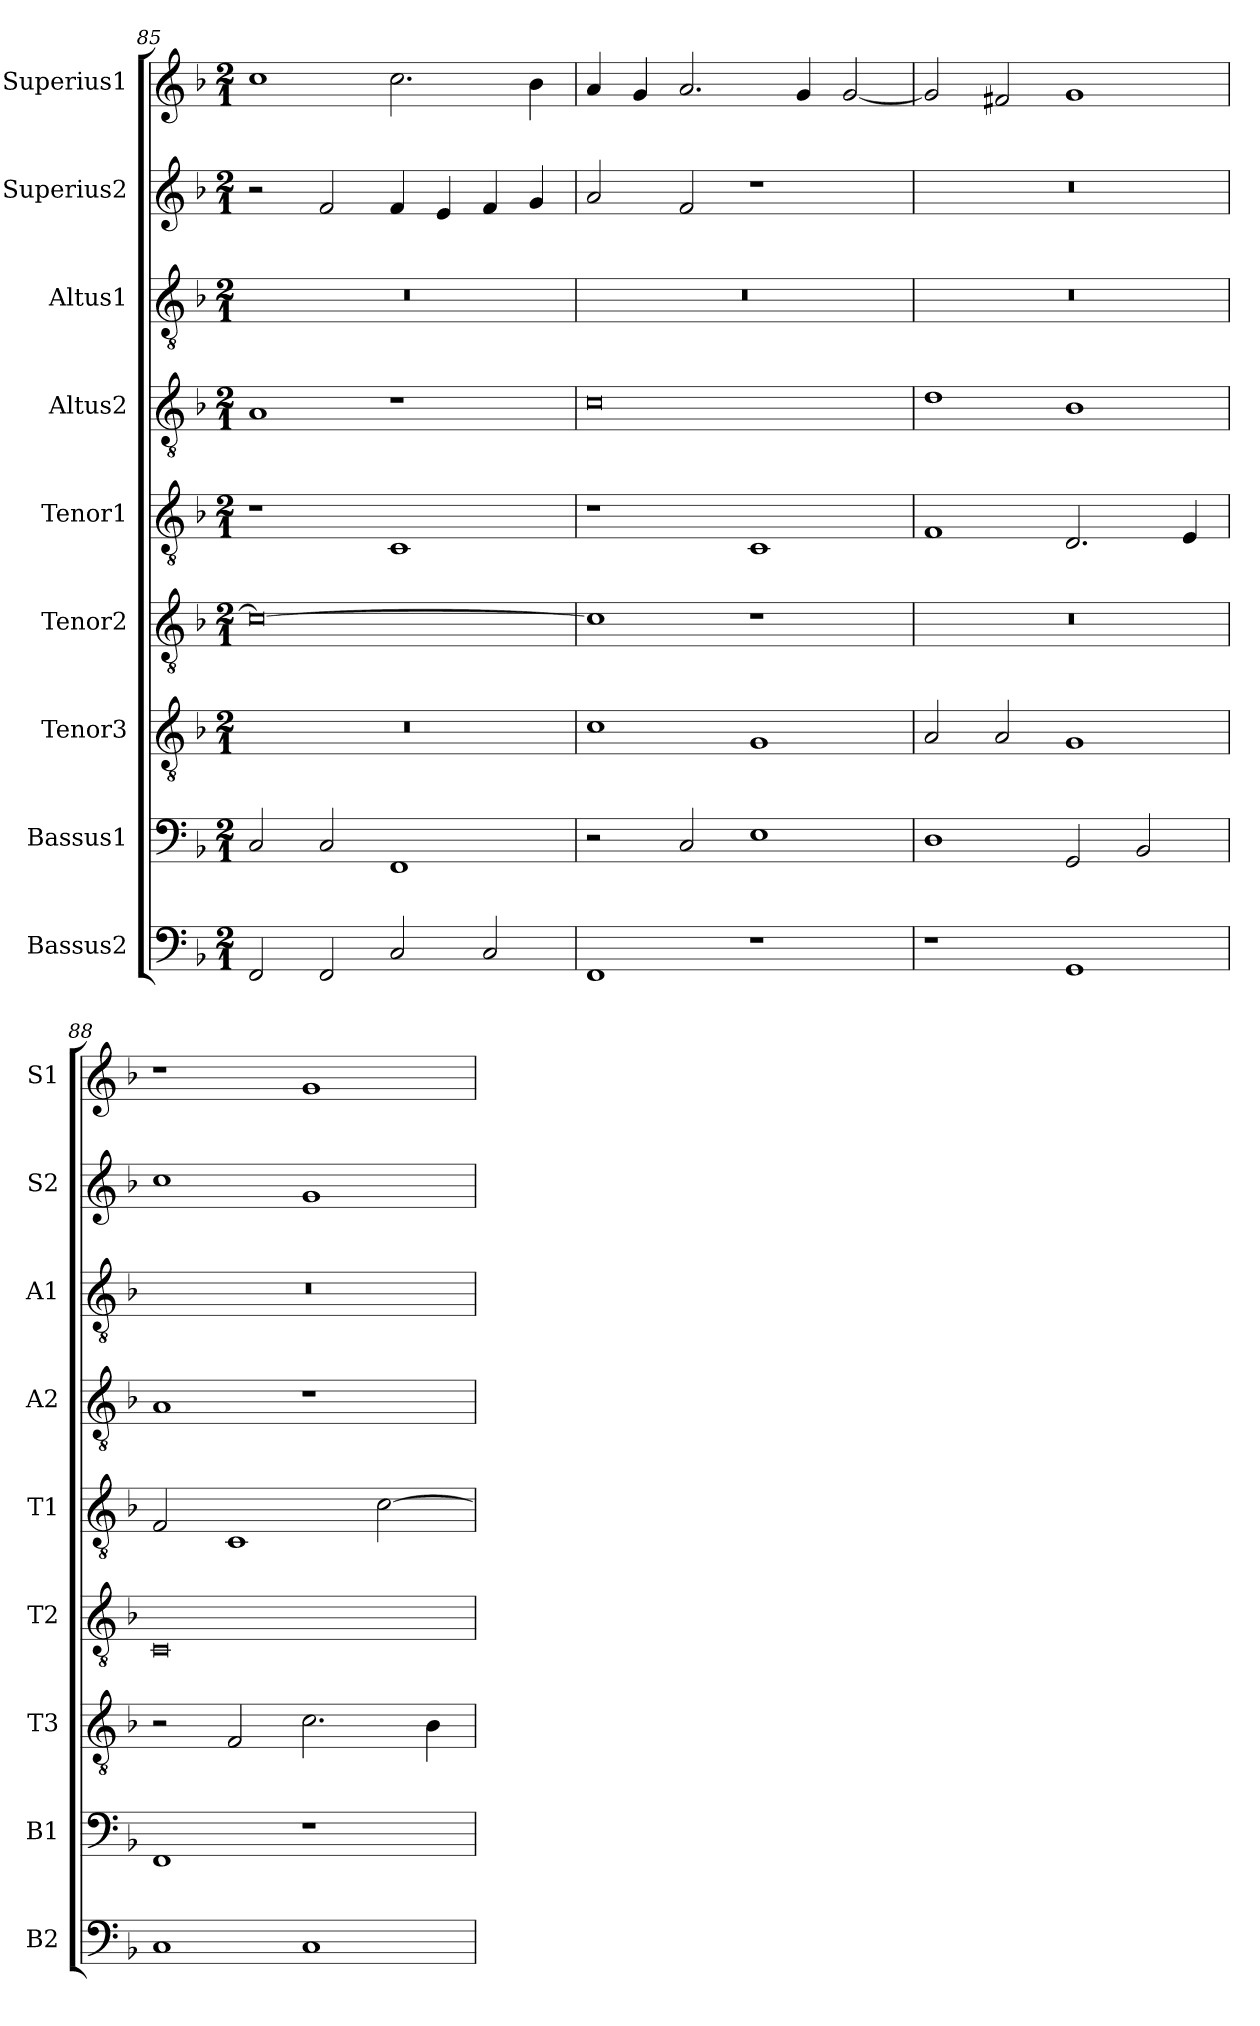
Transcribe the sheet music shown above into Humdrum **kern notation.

**kern	**kern	**kern	**kern	**kern	**kern	**kern	**kern	**kern
*part9	*part8	*part7	*part6	*part5	*part4	*part3	*part2	*part1
*staff9	*staff8	*staff7	*staff6	*staff5	*staff4	*staff3	*staff2	*staff1
*I"Bassus2	*I"Bassus1	*I"Tenor3	*I"Tenor2	*I"Tenor1	*I"Altus2	*I"Altus1	*I"Superius2	*I"Superius1
*I'B2	*I'B1	*I'T3	*I'T2	*I'T1	*I'A2	*I'A1	*I'S2	*I'S1
*clefF4	*clefF4	*clefGv2	*clefGv2	*clefGv2	*clefGv2	*clefGv2	*clefG2	*clefG2
*k[b-]	*k[b-]	*k[b-]	*k[b-]	*k[b-]	*k[b-]	*k[b-]	*k[b-]	*k[b-]
*d:	*d:	*d:	*d:	*d:	*d:	*d:	*d:	*d:
*M2/1	*M2/1	*M2/1	*M2/1	*M2/1	*M2/1	*M2/1	*M2/1	*M2/1
=85	=85	=85	=85	=85	=85	=85	=85	=85
2FF	2C	0r	0c_	1r	1A	0r	2r	1cc
2FF	2C	.	.	.	.	.	2f	.
2C	1FF	.	.	1C	1r	.	4f	2.cc
.	.	.	.	.	.	.	4e	.
2C	.	.	.	.	.	.	4f	.
.	.	.	.	.	.	.	4g	4b-
=86	=86	=86	=86	=86	=86	=86	=86	=86
1FF	2r	1c	1c]	1r	0c	0r	2a	4a
.	.	.	.	.	.	.	.	4g
.	2C	.	.	.	.	.	2f	2.a
1r	1E	1G	1r	1C	.	.	1r	.
.	.	.	.	.	.	.	.	4g
.	.	.	.	.	.	.	.	[2g
=87	=87	=87	=87	=87	=87	=87	=87	=87
1r	1D	2A	0r	1F	1d	0r	0r	2g]
.	.	2A	.	.	.	.	.	2f#X
1GG	2GG	1G	.	2.D	1B-	.	.	1g
.	2BB-	.	.	.	.	.	.	.
.	.	.	.	4E	.	.	.	.
=88	=88	=88	=88	=88	=88	=88	=88	=88
1C	1FF	2r	0C	2F	1A	0r	1cc	1r
.	.	2F	.	1C	.	.	.	.
1C	1r	2.c	.	.	1r	.	1g	1g
.	.	.	.	[2c	.	.	.	.
.	.	4B-	.	.	.	.	.	.
=	=	=	=	=	=	=	=	=
*-	*-	*-	*-	*-	*-	*-	*-	*-
